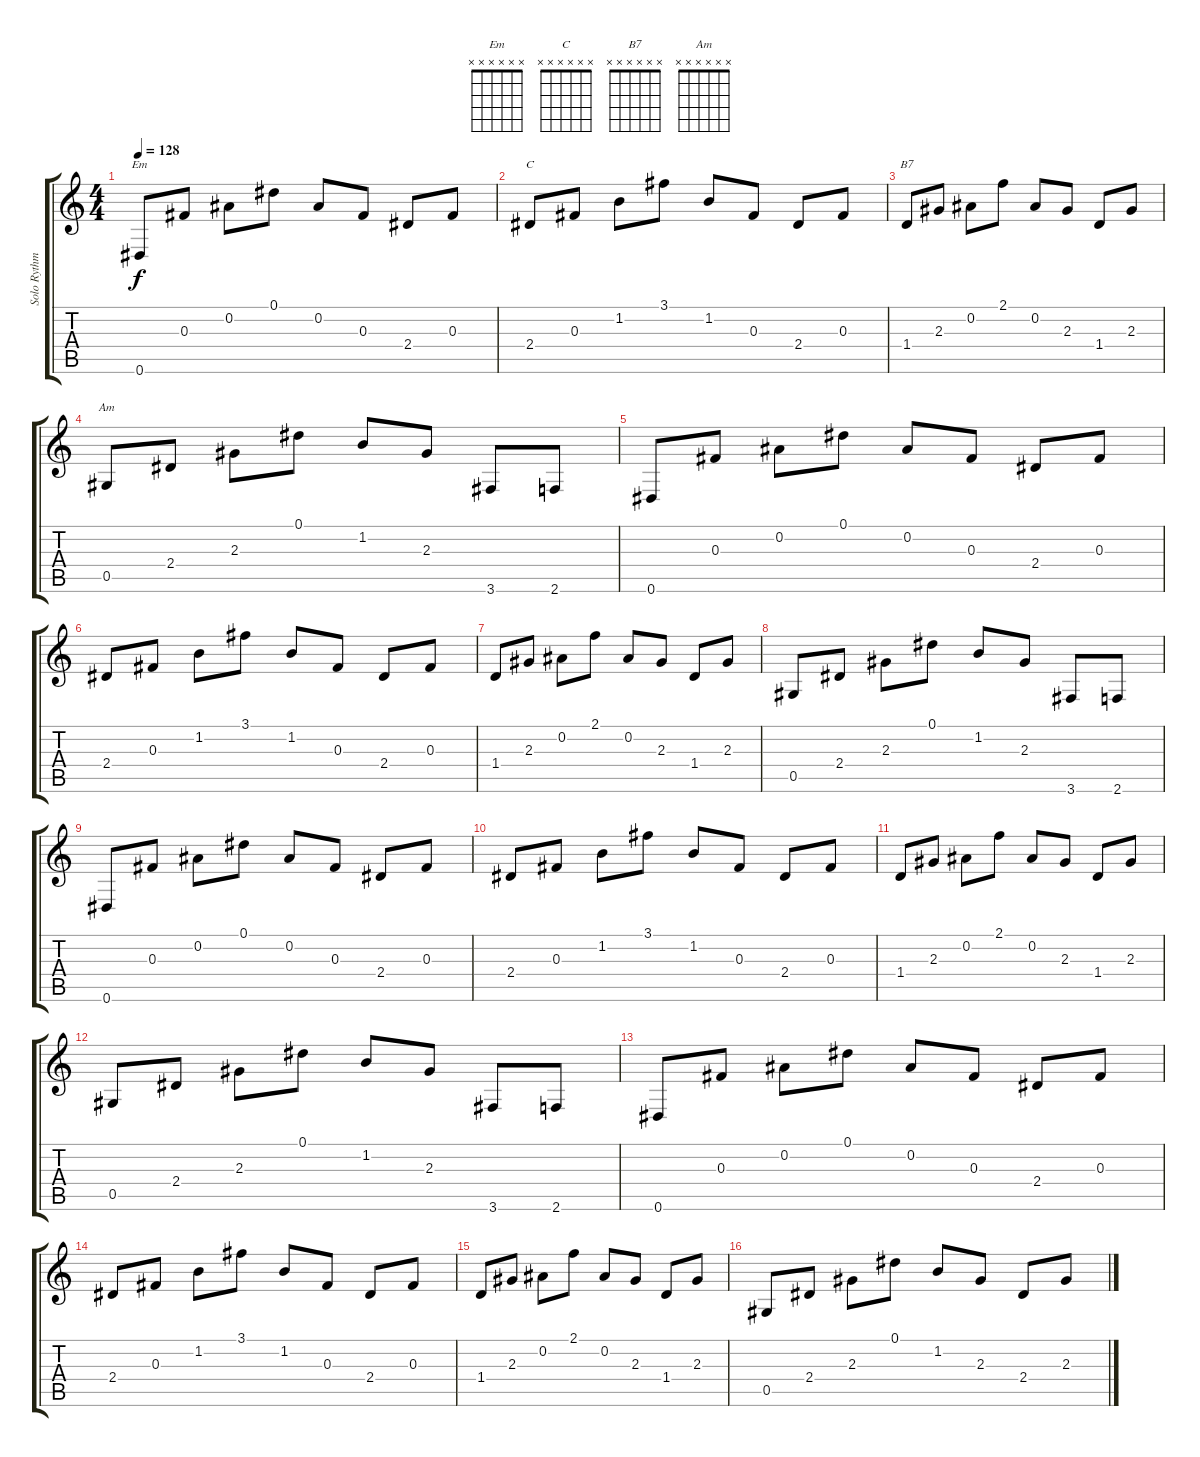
\track ("Solo Rythm Guitar (Slash)" "Solo Rythm") {instrument acousticguitarsteel}
\staff {score tabs}
\tuning (Eb4 Bb3 Gb3 Db3 Ab2 Eb2) {hide}
\chord ("Em" x x x x x x)
\chord ("C" x x x x x x)
\chord ("B7" x x x x x x)
\chord ("Am" x x x x x x)
\ts (4 4)
\tempo 128
\clef g2
\ks c
0.6.8{ch "Em" dy f} 0.3.8 0.2.8 0.1.8 0.2.8 0.3.8 2.4.8 0.3.8 |
2.4.8{ch "C"} 0.3.8 1.2.8 3.1.8 1.2.8 0.3.8 2.4.8 0.3.8 |
1.4.8{ch "B7"} 2.3.8 0.2.8 2.1.8 0.2.8 2.3.8 1.4.8 2.3.8 |
0.5.8{ch "Am"} 2.4.8 2.3.8 0.1.8 1.2.8 2.3.8 3.6.8 2.6.8 |
0.6.8 0.3.8 0.2.8 0.1.8 0.2.8 0.3.8 2.4.8 0.3.8 |
2.4.8 0.3.8 1.2.8 3.1.8 1.2.8 0.3.8 2.4.8 0.3.8 |
1.4.8 2.3.8 0.2.8 2.1.8 0.2.8 2.3.8 1.4.8 2.3.8 |
0.5.8 2.4.8 2.3.8 0.1.8 1.2.8 2.3.8 3.6.8 2.6.8 |
0.6.8 0.3.8 0.2.8 0.1.8 0.2.8 0.3.8 2.4.8 0.3.8 |
2.4.8 0.3.8 1.2.8 3.1.8 1.2.8 0.3.8 2.4.8 0.3.8 |
1.4.8 2.3.8 0.2.8 2.1.8 0.2.8 2.3.8 1.4.8 2.3.8 |
0.5.8 2.4.8 2.3.8 0.1.8 1.2.8 2.3.8 3.6.8 2.6.8 |
0.6.8 0.3.8 0.2.8 0.1.8 0.2.8 0.3.8 2.4.8 0.3.8 |
2.4.8 0.3.8 1.2.8 3.1.8 1.2.8 0.3.8 2.4.8 0.3.8 |
1.4.8 2.3.8 0.2.8 2.1.8 0.2.8 2.3.8 1.4.8 2.3.8 |
0.5.8 2.4.8 2.3.8 0.1.8 1.2.8 2.3.8 2.4.8 2.3.8
